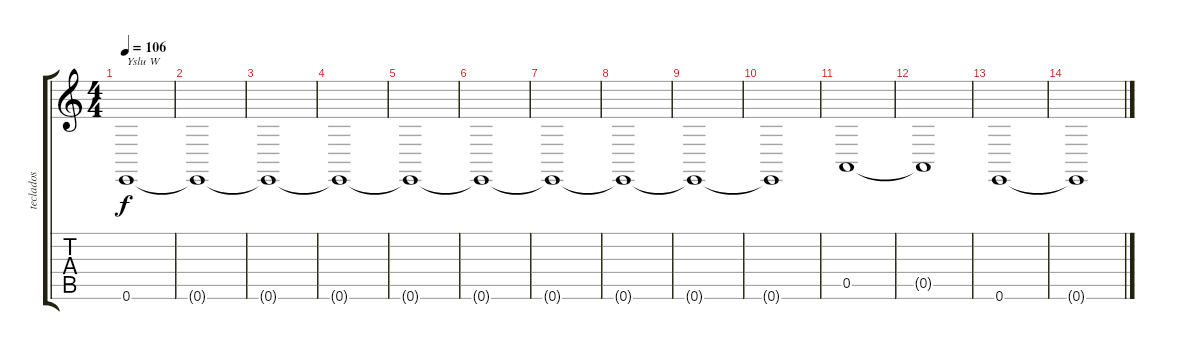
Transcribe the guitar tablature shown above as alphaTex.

\track ("teclados " "teclados ") {instrument synthstrings1}
\staff {score tabs}
\tuning (E4 B3 G3 D3 A2 E2) {hide}
\ts (4 4)
\tempo 106
\clef g2
\ks c
0.6.1{txt "Yslu W" dy f instrument synthstrings1} |
0.6{t}.1 |
0.6{t}.1 |
0.6{t}.1 |
0.6{t}.1 |
0.6{t}.1 |
0.6{t}.1 |
0.6{t}.1 |
0.6{t}.1 |
0.6{t}.1 |
0.5.1 |
0.5{t}.1 |
0.6.1 |
0.6{t}.1
